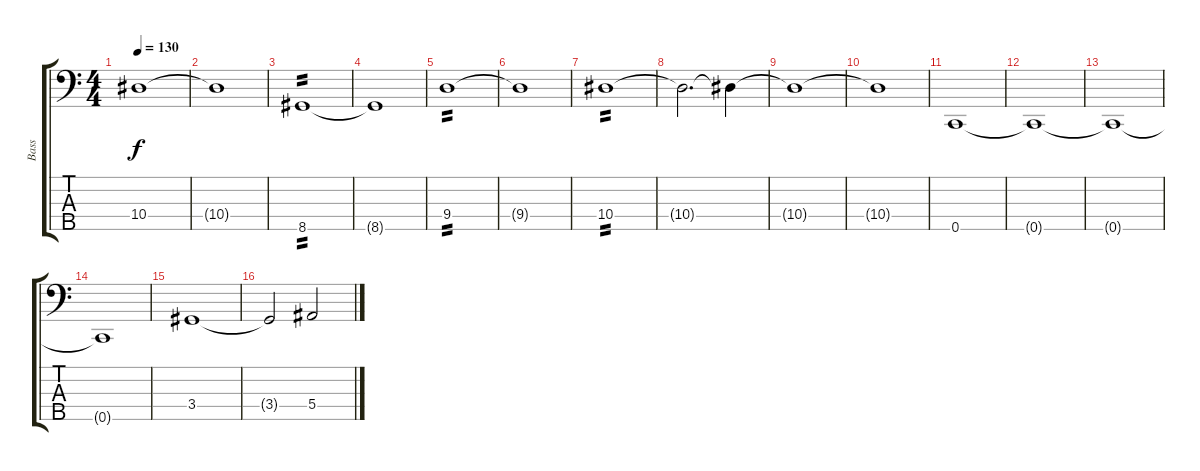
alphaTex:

\track ("Bass" "Bass") {instrument electricbasspick}
\staff {score tabs}
\tuning (Ab2 Eb2 Bb1 F1 C1) {hide}
\ts (4 4)
\tempo 130
\clef f4
\ks c
10.4{t}.1{dy f} |
10.4{t}.1 |
8.5.1{tp 2} |
8.5{t}.1 |
9.4.1{tp 2} |
9.4{t}.1 |
10.4.1{tp 2} |
10.4{t}.2{d} 10.4{t}.4 |
10.4{t}.1 |
10.4{t}.1 |
0.5.1 |
0.5{t}.1 |
0.5{t}.1 |
0.5{t}.1 |
3.4.1 |
3.4{t}.2 5.4.2
